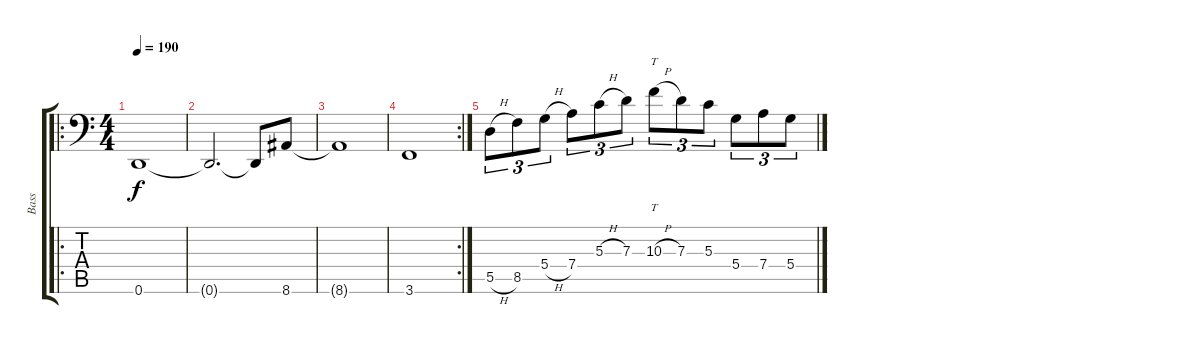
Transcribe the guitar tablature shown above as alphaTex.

\track ("Bass" "Bass") {instrument electricbasspick}
\staff {score tabs}
\tuning (E3 B2 G2 D2 A1 D1) {hide}
\ro
\ts (4 4)
\tempo 190
\clef f4
\ks c
0.6.1{dy f} |
0.6{t}.2{d} 0.6{t}.8 8.6.8 |
8.6{t}.1 |
\rc 2
3.6.1 |
5.5{h}.8{tu (3 2)} 8.5.8{tu (3 2)} 5.4{h}.8{tu (3 2)} 7.4.8{tu (3 2)} 5.3{h}.8{tu (3 2)} 7.3.8{tu (3 2)} 10.3{h}.8{tt tu (3 2)} 7.3.8{tu (3 2)} 5.3.8{tu (3 2)} 5.4.8{tu (3 2)} 7.4.8{tu (3 2)} 5.4.8{tu (3 2)}
